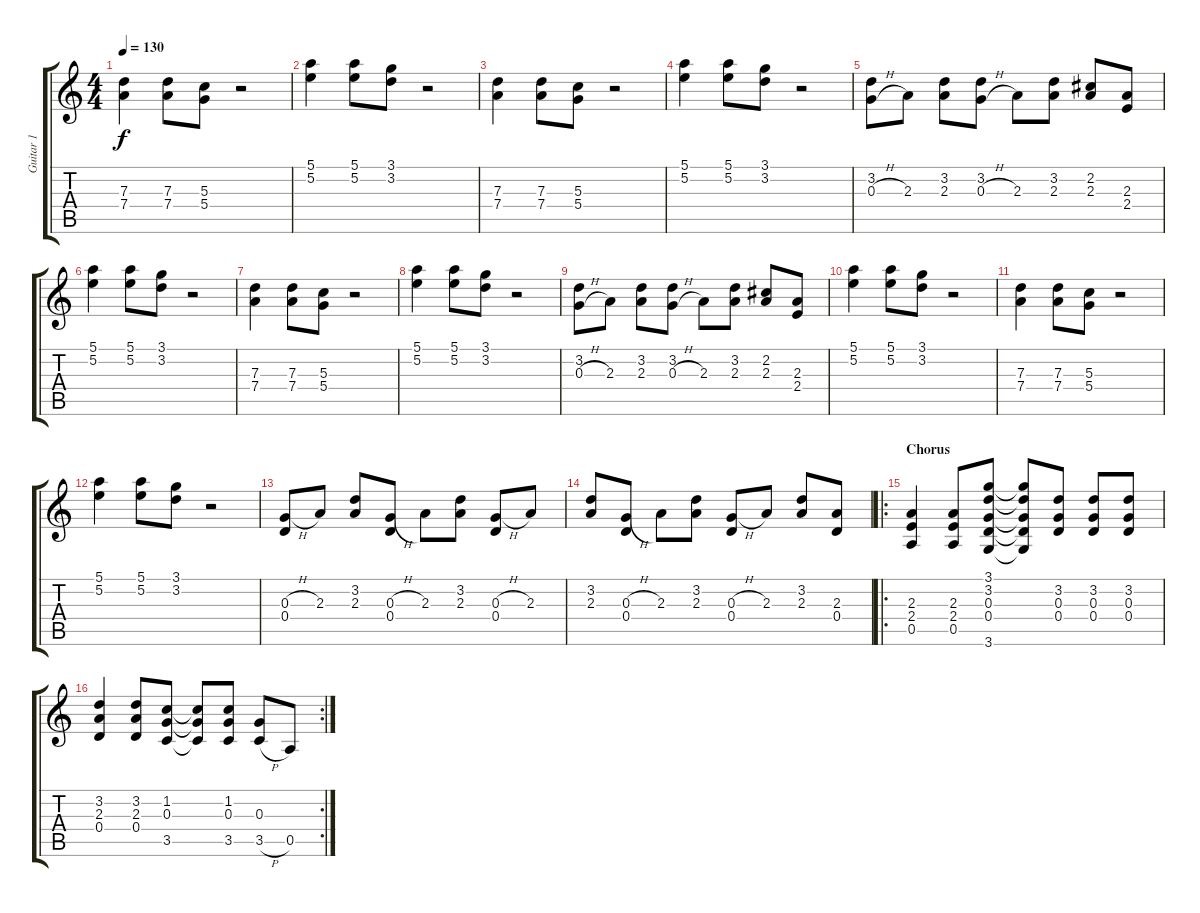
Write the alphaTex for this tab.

\track ("Guitar 1" "Guitar 1") {instrument overdrivenguitar}
\staff {score tabs}
\tuning (E4 B3 G3 D3 A2 E2) {hide}
\ts (4 4)
\tempo 130
\clef g2
\ks c
(7.3 7.4).4{dy f} (7.3 7.4).8 (5.3 5.4).8 r.2 |
(5.1 5.2).4 (5.1 5.2).8 (3.1 3.2).8 r.2 |
(7.3 7.4).4 (7.3 7.4).8 (5.3 5.4).8 r.2 |
(5.1 5.2).4 (5.1 5.2).8 (3.1 3.2).8 r.2 |
(3.2 0.3{h}).8 2.3.8 (3.2 2.3).8 (3.2 0.3{h}).8 2.3.8 (3.2 2.3).8 (2.2 2.3).8 (2.3 2.4).8 |
(5.1 5.2).4 (5.1 5.2).8 (3.1 3.2).8 r.2 |
(7.3 7.4).4 (7.3 7.4).8 (5.3 5.4).8 r.2 |
(5.1 5.2).4 (5.1 5.2).8 (3.1 3.2).8 r.2 |
(3.2 0.3{h}).8 2.3.8 (3.2 2.3).8 (3.2 0.3{h}).8 2.3.8 (3.2 2.3).8 (2.2 2.3).8 (2.3 2.4).8 |
(5.1 5.2).4 (5.1 5.2).8 (3.1 3.2).8 r.2 |
(7.3 7.4).4 (7.3 7.4).8 (5.3 5.4).8 r.2 |
(5.1 5.2).4 (5.1 5.2).8 (3.1 3.2).8 r.2 |
(0.3{h} 0.4).8 2.3.8 (3.2 2.3).8 (0.3{h} 0.4).8 2.3.8 (3.2 2.3).8 (0.3{h} 0.4).8 2.3.8 |
(3.2 2.3).8 (0.3{h} 0.4).8 2.3.8 (3.2 2.3).8 (0.3{h} 0.4).8 2.3.8 (3.2 2.3).8 (2.3 0.4).8 |
\ro
\section ("" "Chorus")
(2.3 2.4 0.5).4 (2.3 2.4 0.5).8 (3.1 3.2 0.3 0.4 3.6).8 (3.1{t} 3.2{t} 0.3{t} 0.4{t} 3.6{t}).8 (3.2 0.3 0.4).8 (3.2 0.3 0.4).8 (3.2 0.3 0.4).8 |
\rc 2
(3.2 2.3 0.4).4 (3.2 2.3 0.4).8 (1.2 0.3 3.5).8 (1.2{t} 0.3{t} 3.5{t}).8 (1.2 0.3 3.5).8 (0.3 3.5{h}).8 0.5.8
